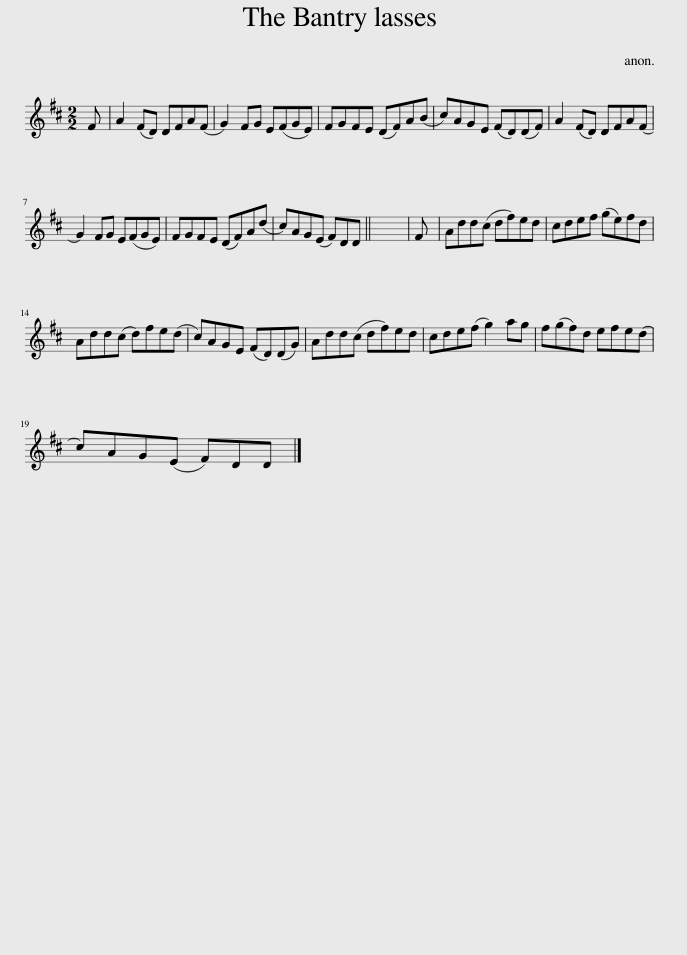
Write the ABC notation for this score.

X:1
L:1/8
M:2/2
I:linebreak $
K:D
V:1 treble
V:1
 F | A2 (FD) DFA(F | G2) FG E(FGE) | FGFE (DF)A(B | c)AGE (FD)(DF) | %5
 A2 (FD) DFA(F |$ G2) FG E(FGE) | FGFE (DF)A(d | c)AG(E F)DD || x8 | %10
 F | Add(c df)ed | cdef (ge)fd |$ Add(c d)fe(d | c)AGE (FD)(DG) | %15
 Add(c df)ed | cde(f g2) ag | f(gf)d efe(d |$ c)AG(E F)DD |] %19
